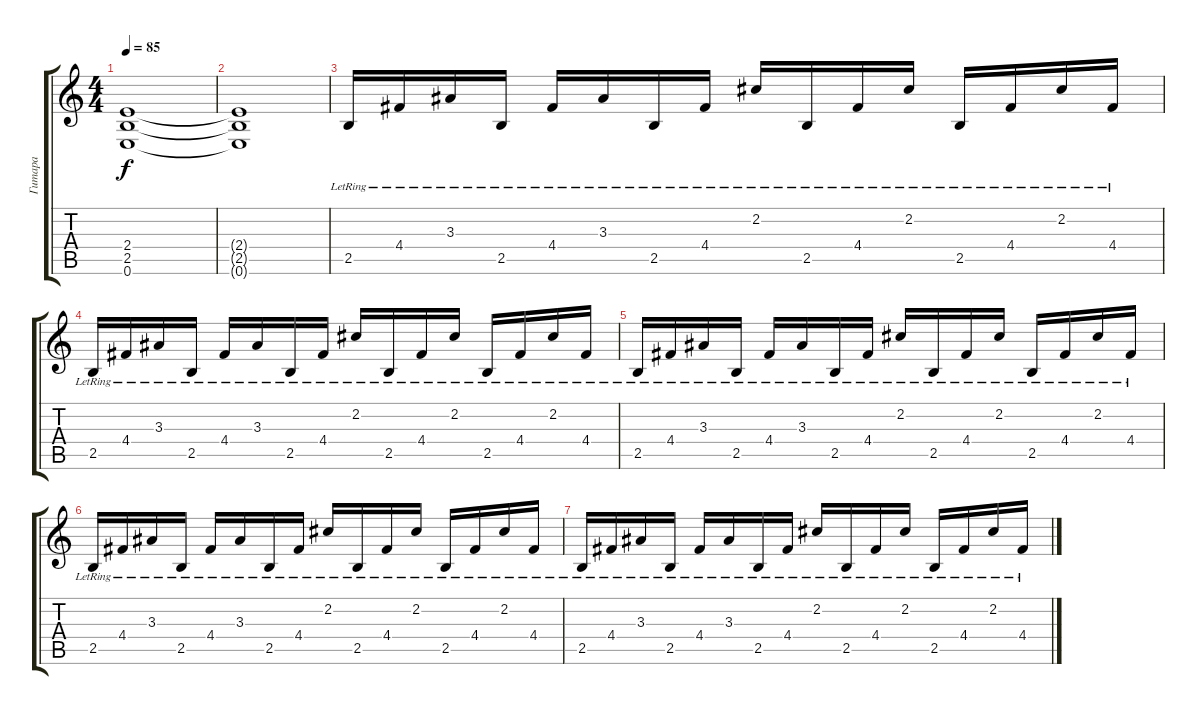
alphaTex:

\track ("Гитара" "Гитара") {instrument acousticguitarsteel}
\staff {score tabs}
\tuning (E4 B3 G3 D3 A2 E2) {hide}
\ts (4 4)
\tempo 85
\clef g2
\ks c
(2.4 2.5 0.6).1{dy f} |
(2.4{t} 2.5{t} 0.6{t}).1 |
2.5{lr}.16{balance 8 instrument acousticguitarsteel} 4.4{lr}.16 3.3{lr}.16 2.5{lr}.16 4.4{lr}.16 3.3{lr}.16 2.5{lr}.16 4.4{lr}.16 2.2{lr}.16 2.5{lr}.16 4.4{lr}.16 2.2{lr}.16 2.5{lr}.16 4.4{lr}.16 2.2{lr}.16 4.4{lr}.16 |
2.5{lr}.16 4.4{lr}.16 3.3{lr}.16 2.5{lr}.16 4.4{lr}.16 3.3{lr}.16 2.5{lr}.16 4.4{lr}.16 2.2{lr}.16 2.5{lr}.16 4.4{lr}.16 2.2{lr}.16 2.5{lr}.16 4.4{lr}.16 2.2{lr}.16 4.4{lr}.16 |
2.5{lr}.16 4.4{lr}.16 3.3{lr}.16 2.5{lr}.16 4.4{lr}.16 3.3{lr}.16 2.5{lr}.16 4.4{lr}.16 2.2{lr}.16 2.5{lr}.16 4.4{lr}.16 2.2{lr}.16 2.5{lr}.16 4.4{lr}.16 2.2{lr}.16 4.4{lr}.16 |
2.5{lr}.16 4.4{lr}.16 3.3{lr}.16 2.5{lr}.16 4.4{lr}.16 3.3{lr}.16 2.5{lr}.16 4.4{lr}.16 2.2{lr}.16 2.5{lr}.16 4.4{lr}.16 2.2{lr}.16 2.5{lr}.16 4.4{lr}.16 2.2{lr}.16 4.4{lr}.16 |
2.5{lr}.16{volume 0} 4.4{lr}.16 3.3{lr}.16 2.5{lr}.16 4.4{lr}.16 3.3{lr}.16 2.5{lr}.16 4.4{lr}.16 2.2{lr}.16 2.5{lr}.16 4.4{lr}.16 2.2{lr}.16 2.5{lr}.16 4.4{lr}.16 2.2{lr}.16 4.4{lr}.16
